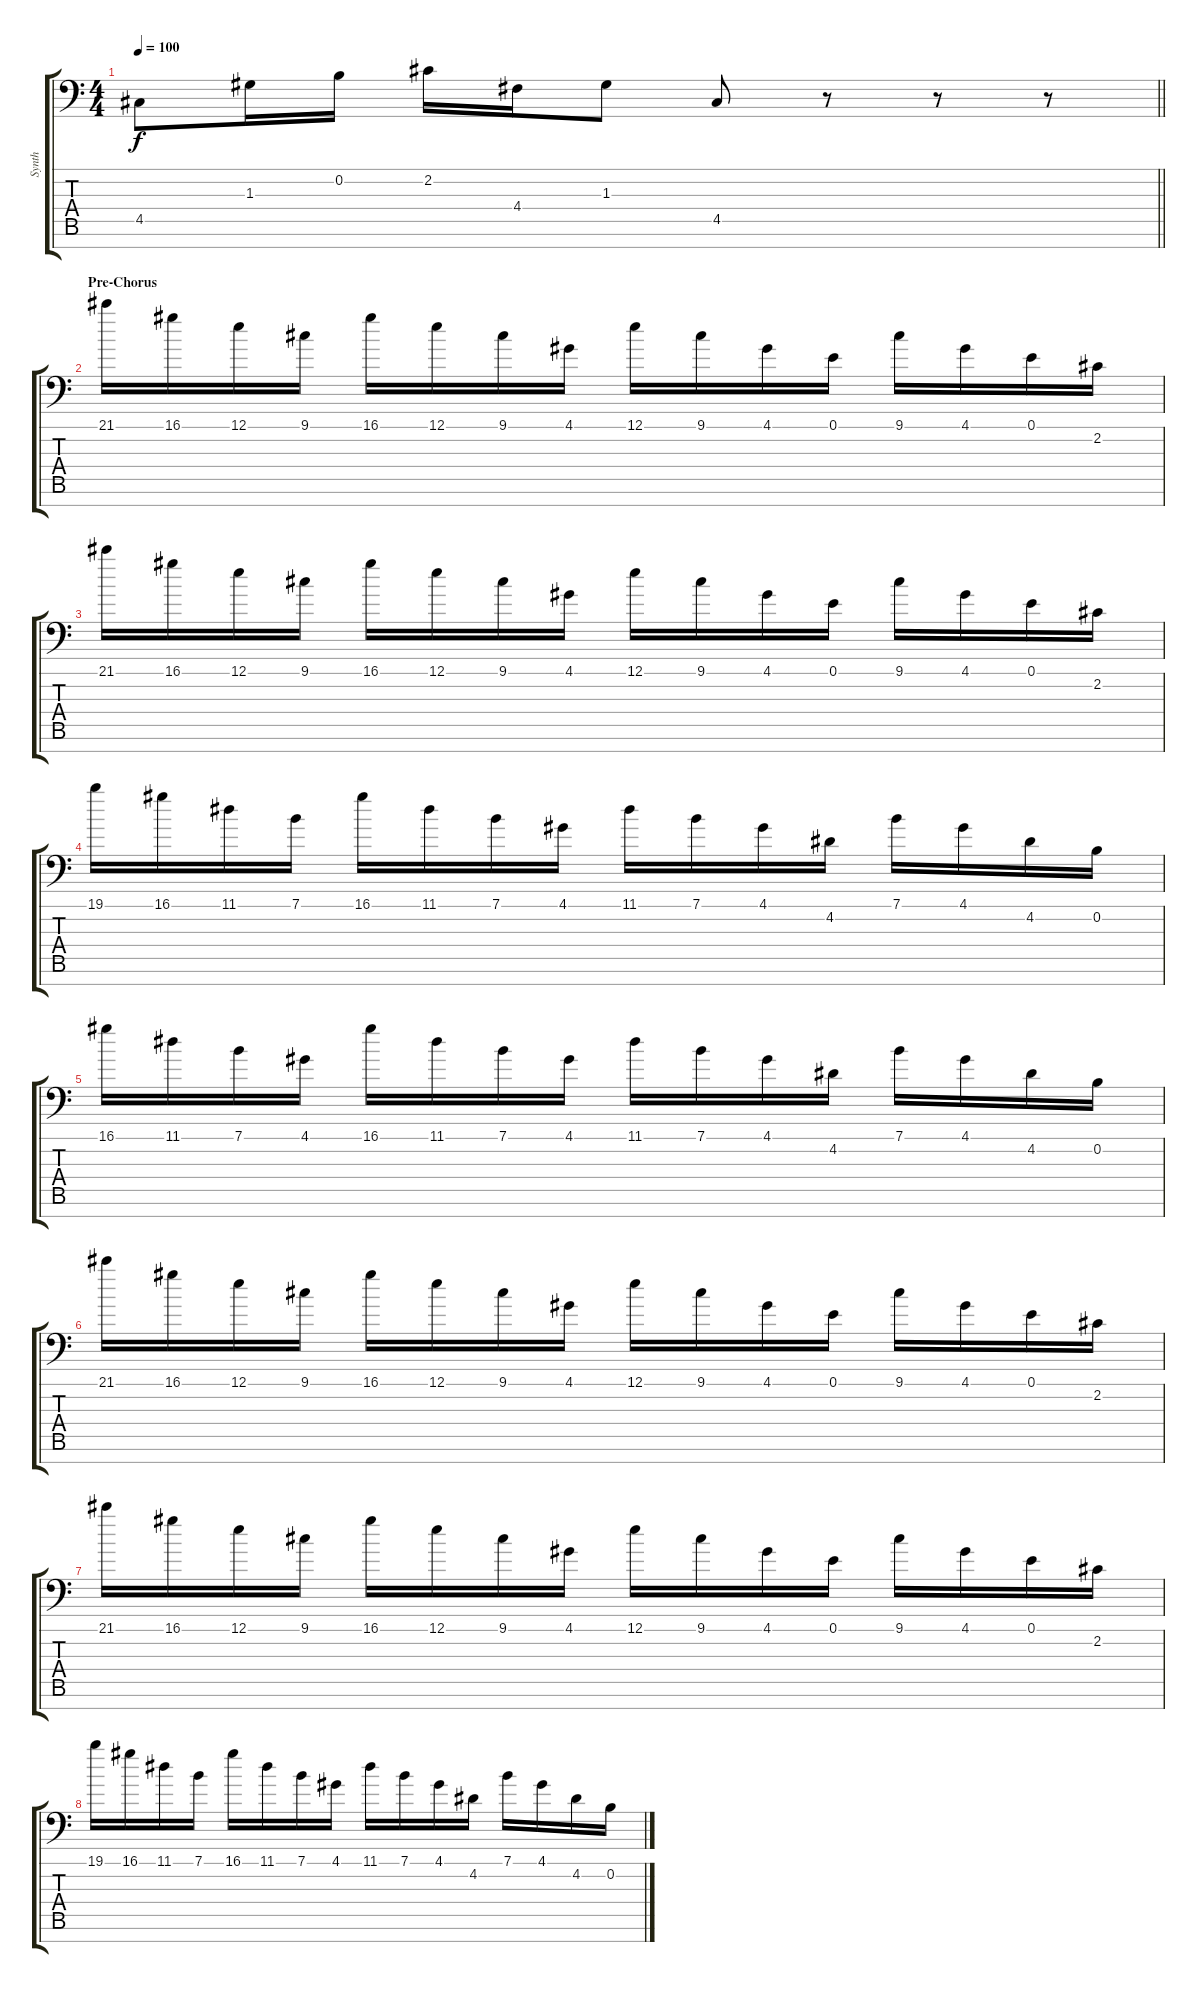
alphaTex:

\track ("Synth" "Synth") {instrument xylophone}
\staff {score tabs}
\tuning (E4 B3 G3 D3 A2 E2 C-1) {hide}
\ts (4 4)
\tempo 100
\clef f4
\barLineRight lightlight
\ks c
4.5.8{dy f} 1.3.16 0.2.16 2.2.16 4.4.16 1.3.8 4.5.8 r.8 r.8 r.8 |
\section ("" "Pre-Chorus")
21.1.16{volume 7 instrument fx1rain} 16.1.16 12.1.16 9.1.16 16.1.16 12.1.16 9.1.16 4.1.16 12.1.16 9.1.16 4.1.16 0.1.16 9.1.16 4.1.16 0.1.16 2.2.16 |
21.1.16 16.1.16 12.1.16 9.1.16 16.1.16 12.1.16 9.1.16 4.1.16 12.1.16 9.1.16 4.1.16 0.1.16 9.1.16 4.1.16 0.1.16 2.2.16 |
19.1.16 16.1.16 11.1.16 7.1.16 16.1.16 11.1.16 7.1.16 4.1.16 11.1.16 7.1.16 4.1.16 4.2.16 7.1.16 4.1.16 4.2.16 0.2.16 |
16.1.16 11.1.16 7.1.16 4.1.16 16.1.16 11.1.16 7.1.16 4.1.16 11.1.16 7.1.16 4.1.16 4.2.16 7.1.16 4.1.16 4.2.16 0.2.16 |
21.1.16 16.1.16 12.1.16 9.1.16 16.1.16 12.1.16 9.1.16 4.1.16 12.1.16 9.1.16 4.1.16 0.1.16 9.1.16 4.1.16 0.1.16 2.2.16 |
21.1.16 16.1.16 12.1.16 9.1.16 16.1.16 12.1.16 9.1.16 4.1.16 12.1.16 9.1.16 4.1.16 0.1.16 9.1.16 4.1.16 0.1.16 2.2.16 |
19.1.16 16.1.16 11.1.16 7.1.16 16.1.16 11.1.16 7.1.16 4.1.16 11.1.16 7.1.16 4.1.16 4.2.16 7.1.16 4.1.16 4.2.16 0.2.16
